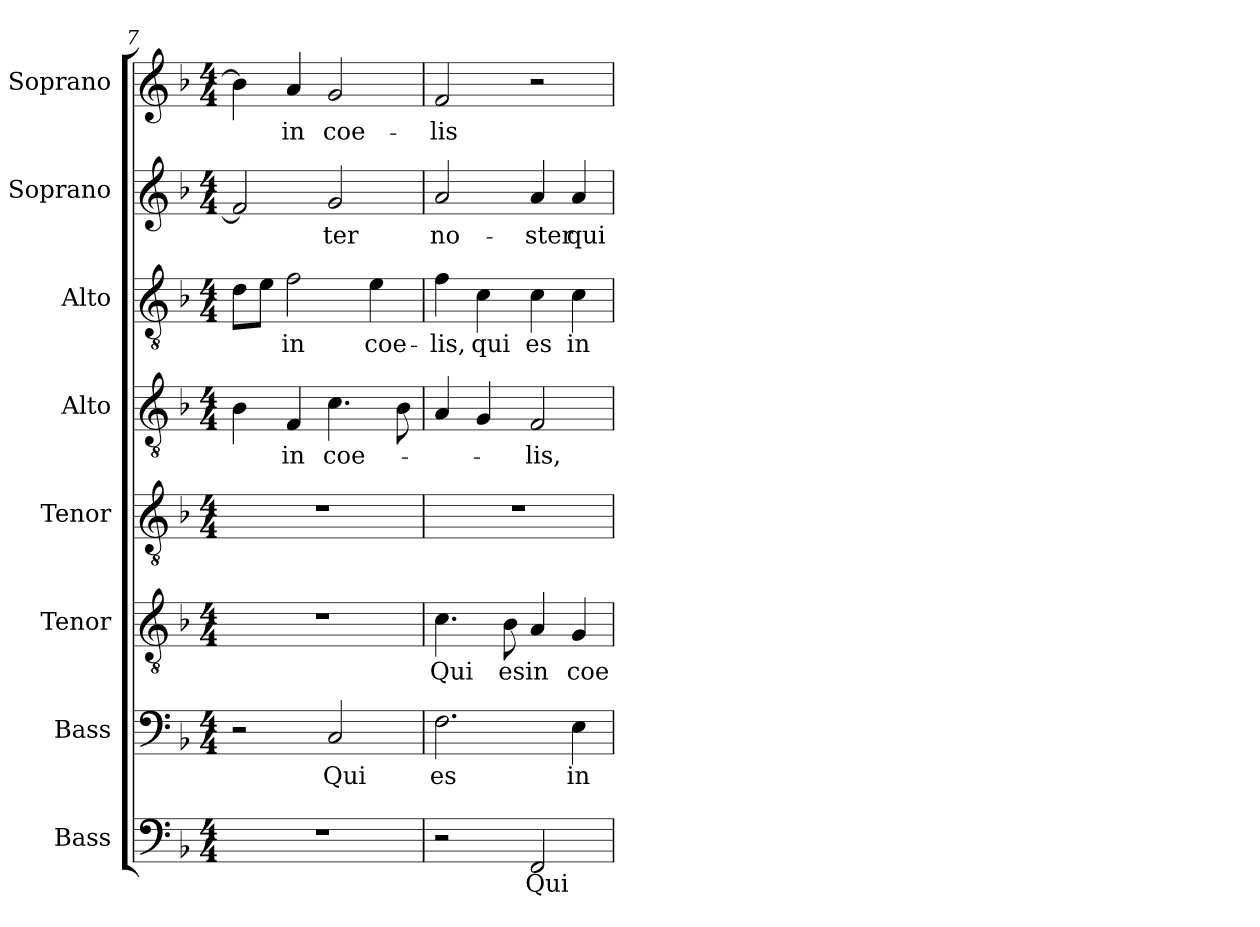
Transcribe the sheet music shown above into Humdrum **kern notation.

**kern	**text	**kern	**text	**kern	**text	**kern	**kern	**text	**kern	**text	**kern	**text	**kern	**text
*part8	*part8	*part7	*part7	*part6	*part6	*part5	*part4	*part4	*part3	*part3	*part2	*part2	*part1	*part1
*staff8	*staff8	*staff7	*staff7	*staff6	*staff6	*staff5	*staff4	*staff4	*staff3	*staff3	*staff2	*staff2	*staff1	*staff1
*I"Bass	*	*I"Bass	*	*I"Tenor	*	*I"Tenor	*I"Alto	*	*I"Alto	*	*I"Soprano	*	*I"Soprano	*
*I'B.	*	*I'B.	*	*I'T.	*	*I'T.	*I'A.	*	*I'A.	*	*I'S.	*	*I'S.	*
!!LO:LB:g=z
*clefF4	*	*clefF4	*	*clefGv2	*	*clefGv2	*clefGv2	*	*clefGv2	*	*clefG2	*	*clefG2	*
*	*	*	*	*ITrd7c12	*	*ITrd7c12	*ITrd7c12	*	*ITrd7c12	*	*	*	*	*
*k[b-]	*	*k[b-]	*	*k[b-]	*	*k[b-]	*k[b-]	*	*k[b-]	*	*k[b-]	*	*k[b-]	*
*F:	*	*F:	*	*F:	*	*F:	*F:	*	*F:	*	*F:	*	*F:	*
*M4/4	*	*M4/4	*	*M4/4	*	*M4/4	*M4/4	*	*M4/4	*	*M4/4	*	*M4/4	*
=7	=7	=7	=7	=7	=7	=7	=7	=7	=7	=7	=7	=7	=7	=7
1r	.	2r	.	1r	.	1r	4BB-i\	.	8Di\L	.	2fi/]	.	4b-i\]	.
.	.	.	.	.	.	.	.	.	8Ei\J	.	.	.	.	.
!	!	!	!	!	!	!	!	!LO:LY:b:color=#000000	!	!	!	!	!	!
!	!	!	!	!	!	!	!	!	!	!LO:LY:b:color=#000000	!	!	!	!
!	!	!	!	!	!	!	!	!	!	!	!	!	!	!LO:LY:b:color=#000000
.	.	.	.	.	.	.	4FFi/	in	2Fi\	in	.	.	4ai/	in
!	!	!	!LO:LY:b:color=#000000	!	!	!	!	!	!	!	!	!	!	!
!	!	!	!	!	!	!	!	!LO:LY:b:color=#000000	!	!	!	!	!	!
!	!	!	!	!	!	!	!	!	!	!	!	!LO:LY:b:color=#000000	!	!
!	!	!	!	!	!	!	!	!	!	!	!	!	!	!LO:LY:b:color=#000000
.	.	2Ci/	Qui	.	.	.	4.Ci\	coe-	.	.	2gi/	-ter	2gi/	coe-
!	!	!	!	!	!	!	!	!	!	!LO:LY:b:color=#000000	!	!	!	!
.	.	.	.	.	.	.	.	.	4Ei\	coe-	.	.	.	.
.	.	.	.	.	.	.	8BB-i\	.	.	.	.	.	.	.
=8	=8	=8	=8	=8	=8	=8	=8	=8	=8	=8	=8	=8	=8	=8
!	!	!	!LO:LY:b:color=#000000	!	!	!	!	!	!	!	!	!	!	!
!	!	!	!	!	!LO:LY:b:color=#000000	!	!	!	!	!	!	!	!	!
!	!	!	!	!	!	!	!	!	!	!LO:LY:b:color=#000000	!	!	!	!
!	!	!	!	!	!	!	!	!	!	!	!	!LO:LY:b:color=#000000	!	!
!	!	!	!	!	!	!	!	!	!	!	!	!	!	!LO:LY:b:color=#000000
2r	.	2.Fi\	es	4.Ci\	Qui	1r	4AAi/	.	4Fi\	-lis,	2ai/	no-	2fi/	-lis
!	!	!	!	!	!	!	!	!	!	!LO:LY:b:color=#000000	!	!	!	!
.	.	.	.	.	.	.	4GGi/	.	4Ci\	qui	.	.	.	.
!	!	!	!	!	!LO:LY:b:color=#000000	!	!	!	!	!	!	!	!	!
.	.	.	.	8BB-i\	es	.	.	.	.	.	.	.	.	.
!	!LO:LY:b:color=#000000	!	!	!	!	!	!	!	!	!	!	!	!	!
!	!	!	!	!	!LO:LY:b:color=#000000	!	!	!	!	!	!	!	!	!
!	!	!	!	!	!	!	!	!LO:LY:b:color=#000000	!	!	!	!	!	!
!	!	!	!	!	!	!	!	!	!	!LO:LY:b:color=#000000	!	!	!	!
!	!	!	!	!	!	!	!	!	!	!	!	!LO:LY:b:color=#000000	!	!
2FFi/	Qui	.	.	4AAi/	in	.	2FFi/	-lis,	4Ci\	es	4ai/	-ster	2r	.
!	!	!	!LO:LY:b:color=#000000	!	!	!	!	!	!	!	!	!	!	!
!	!	!	!	!	!LO:LY:b:color=#000000	!	!	!	!	!	!	!	!	!
!	!	!	!	!	!	!	!	!	!	!LO:LY:b:color=#000000	!	!	!	!
!	!	!	!	!	!	!	!	!	!	!	!	!LO:LY:b:color=#000000	!	!
.	.	4Ei\	in	4GGi/	coe-	.	.	.	4Ci\	in	4ai/	qui	.	.
=	=	=	=	=	=	=	=	=	=	=	=	=	=	=
*-	*-	*-	*-	*-	*-	*-	*-	*-	*-	*-	*-	*-	*-	*-
